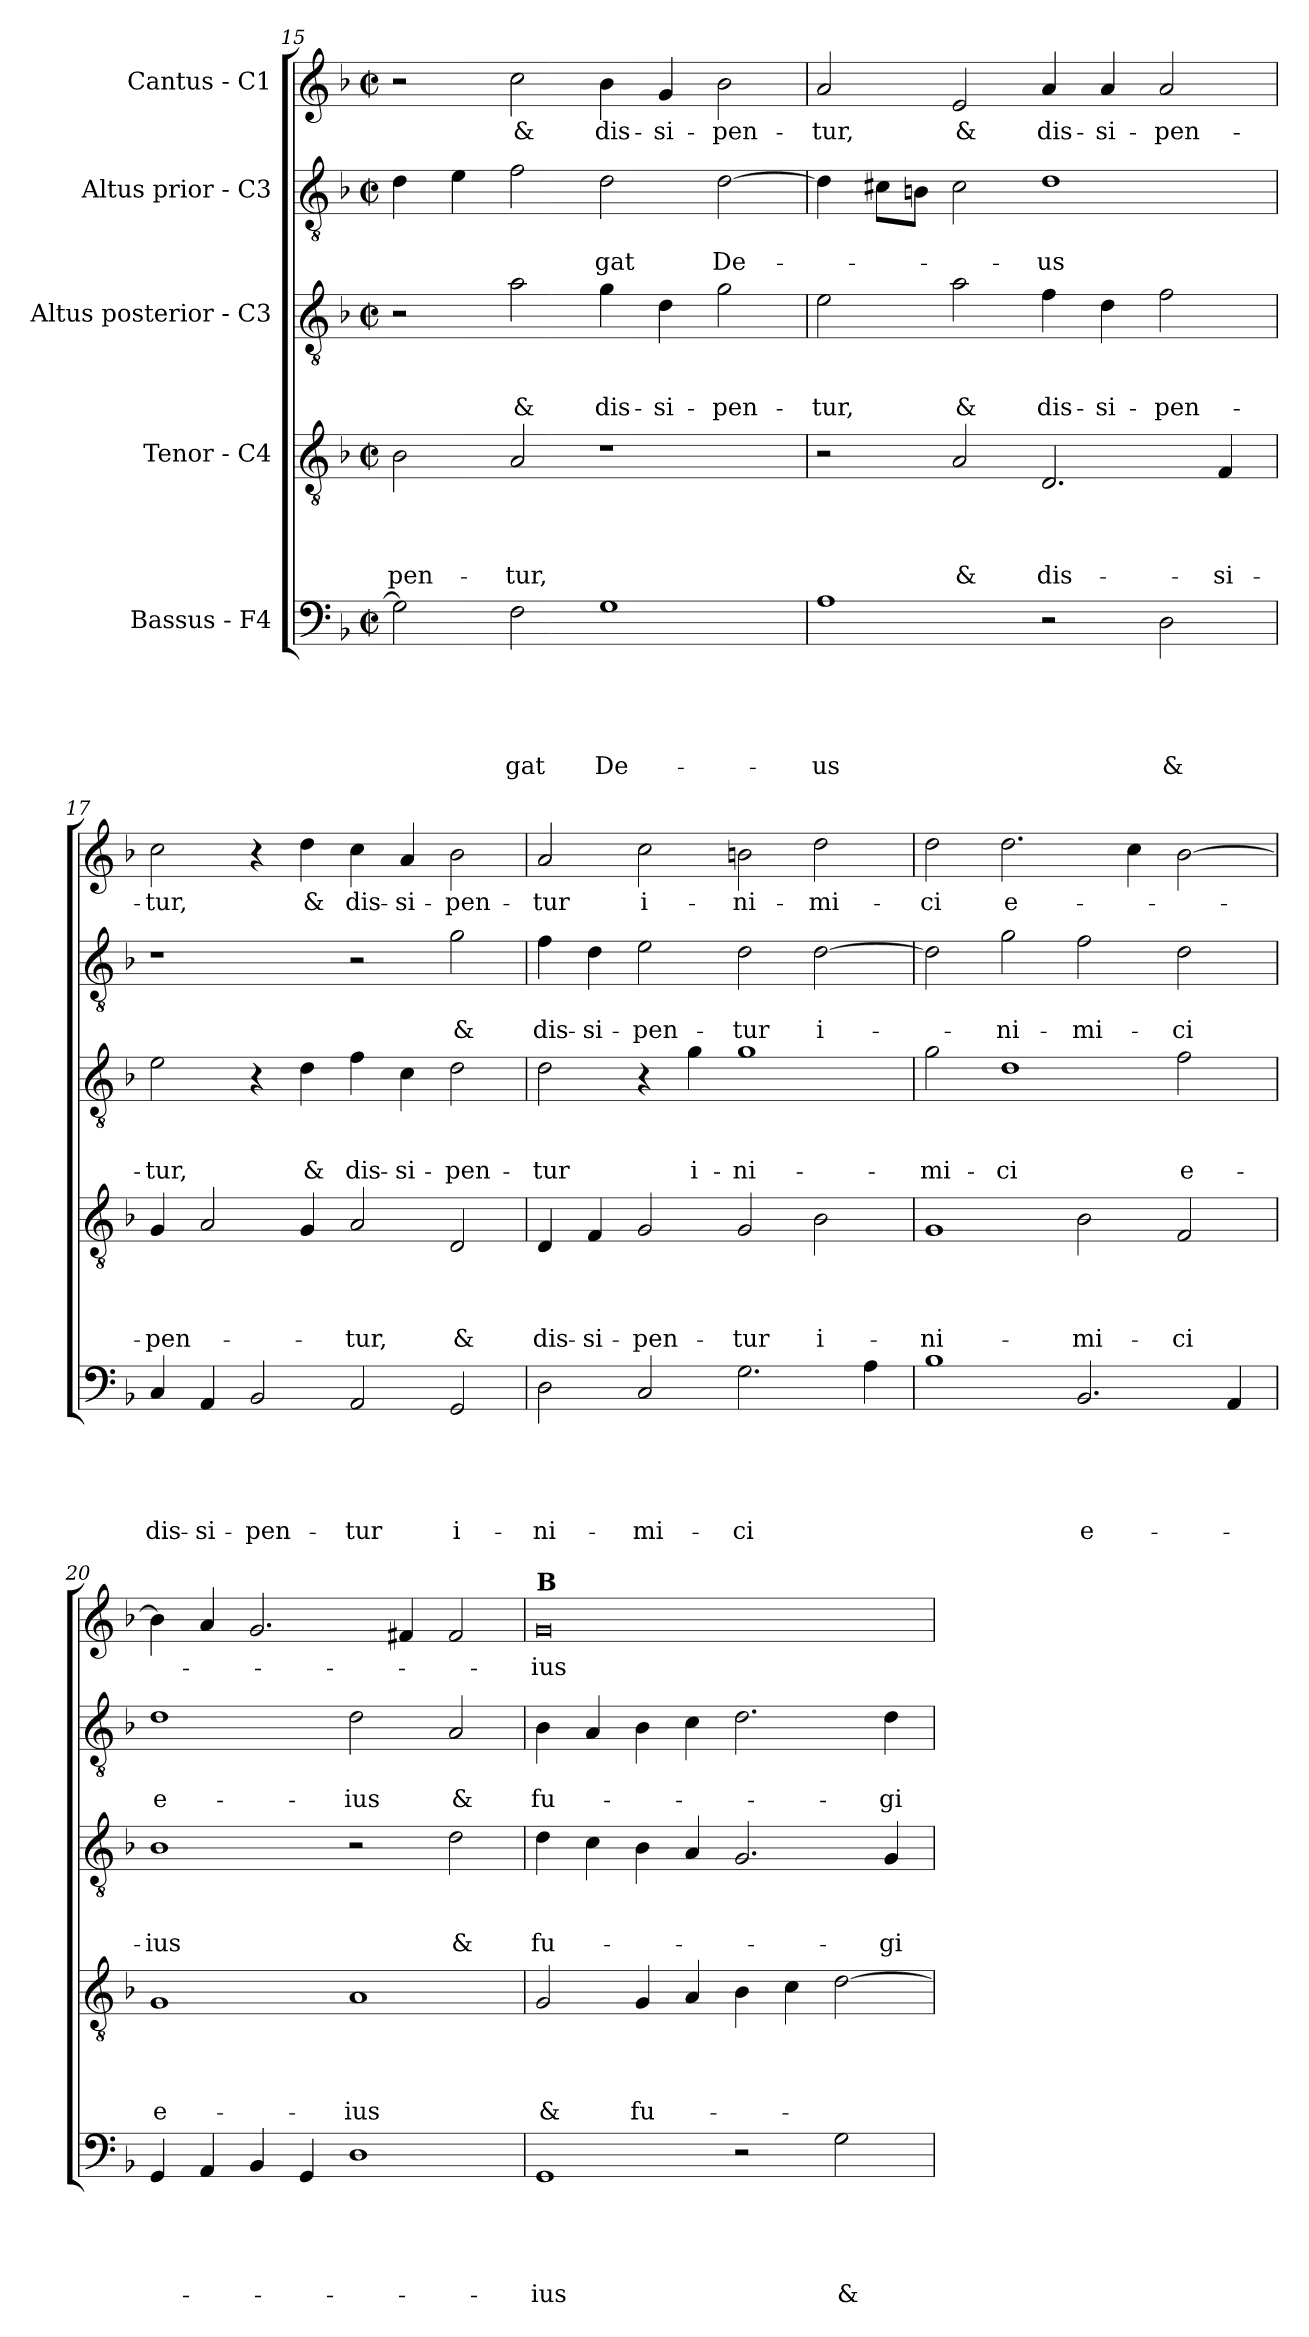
**kern	**text	**text	**text	**text	**text	**kern	**text	**text	**text	**text	**kern	**text	**text	**text	**kern	**text	**text	**kern	**text
*part5	*part5	*part5	*part5	*part5	*part5	*part4	*part4	*part4	*part4	*part4	*part3	*part3	*part3	*part3	*part2	*part2	*part2	*part1	*part1
*staff5	*staff5	*staff5	*staff5	*staff5	*staff5	*staff4	*staff4	*staff4	*staff4	*staff4	*staff3	*staff3	*staff3	*staff3	*staff2	*staff2	*staff2	*staff1	*staff1
*I"Bassus - F4	*	*	*	*	*	*I"Tenor - C4	*	*	*	*	*I"Altus posterior - C3	*	*	*	*I"Altus prior - C3	*	*	*I"Cantus - C1	*
*clefF4	*	*	*	*	*	*clefGv2	*	*	*	*	*clefGv2	*	*	*	*clefGv2	*	*	*clefG2	*
*k[b-]	*	*	*	*	*	*k[b-]	*	*	*	*	*k[b-]	*	*	*	*k[b-]	*	*	*k[b-]	*
*F:	*	*	*	*	*	*F:	*	*	*	*	*F:	*	*	*	*F:	*	*	*F:	*
*M2/2	*	*	*	*	*	*M2/2	*	*	*	*	*M2/2	*	*	*	*M2/2	*	*	*M2/2	*
*met(c|)	*	*	*	*	*	*met(c|)	*	*	*	*	*met(c|)	*	*	*	*met(c|)	*	*	*met(c|)	*
=15	=15	=15	=15	=15	=15	=15	=15	=15	=15	=15	=15	=15	=15	=15	=15	=15	=15	=15	=15
2G\]	.	.	.	.	.	2B-\	.	.	.	-pen-	2r	.	.	.	4d\	.	.	2r	.
.	.	.	.	.	.	.	.	.	.	.	.	.	.	.	4e\	.	.	.	.
2F\	.	.	.	.	-gat	2A/	.	.	.	-tur,	2a\	.	.	&	2f\	.	.	2cc\	&
1G	.	.	.	.	De-	1r	.	.	.	.	4g\	.	.	dis-	2d\	.	-gat	4b-\	dis-
.	.	.	.	.	.	.	.	.	.	.	4d\	.	.	-si-	.	.	.	4g/	-si-
.	.	.	.	.	.	.	.	.	.	.	2g\	.	.	-pen-	[2d\	.	De-	2b-\	-pen-
!!LO:PB:g=z
=16	=16	=16	=16	=16	=16	=16	=16	=16	=16	=16	=16	=16	=16	=16	=16	=16	=16	=16	=16
1A	.	.	.	.	-us	2r	.	.	.	.	2e\	.	.	-tur,	4d\]	.	.	2a/	-tur,
.	.	.	.	.	.	.	.	.	.	.	.	.	.	.	8c#X\L	.	.	.	.
.	.	.	.	.	.	.	.	.	.	.	.	.	.	.	8Bn\J	.	.	.	.
.	.	.	.	.	.	2A/	.	.	.	&	2a\	.	.	&	2c#\	.	.	2e/	&
2r	.	.	.	.	.	2.D/	.	.	.	dis-	4f\	.	.	dis-	1d	.	-us	4a/	dis-
.	.	.	.	.	.	.	.	.	.	.	4d\	.	.	-si-	.	.	.	4a/	-si-
2D\	.	.	.	.	&	.	.	.	.	.	2f\	.	.	-pen-	.	.	.	2a/	-pen-
.	.	.	.	.	.	4F/	.	.	.	-si-	.	.	.	.	.	.	.	.	.
=17	=17	=17	=17	=17	=17	=17	=17	=17	=17	=17	=17	=17	=17	=17	=17	=17	=17	=17	=17
4C/	.	.	.	.	dis-	4G/	.	.	.	-pen-	2e\	.	.	-tur,	1r	.	.	2cc\	-tur,
4AA/	.	.	.	.	-si-	2A/	.	.	.	.	.	.	.	.	.	.	.	.	.
2BB-/	.	.	.	.	-pen-	.	.	.	.	.	4r	.	.	.	.	.	.	4r	.
.	.	.	.	.	.	4G/	.	.	.	.	4d\	.	.	&	.	.	.	4dd\	&
2AA/	.	.	.	.	-tur	2A/	.	.	.	-tur,	4f\	.	.	dis-	2r	.	.	4cc\	dis-
.	.	.	.	.	.	.	.	.	.	.	4c\	.	.	-si-	.	.	.	4a/	-si-
2GG/	.	.	.	.	i-	2D/	.	.	.	&	2d\	.	.	-pen-	2g\	.	&	2b-\	-pen-
=18	=18	=18	=18	=18	=18	=18	=18	=18	=18	=18	=18	=18	=18	=18	=18	=18	=18	=18	=18
2D\	.	.	.	.	-ni-	4D/	.	.	.	dis-	2d\	.	.	-tur	4f\	.	dis-	2a/	-tur
.	.	.	.	.	.	4F/	.	.	.	-si-	.	.	.	.	4d\	.	-si-	.	.
2C/	.	.	.	.	-mi-	2G/	.	.	.	-pen-	4r	.	.	.	2e\	.	-pen-	2cc\	i-
.	.	.	.	.	.	.	.	.	.	.	4g\	.	.	i-	.	.	.	.	.
2.G\	.	.	.	.	-ci	2G/	.	.	.	-tur	1g	.	.	-ni-	2d\	.	-tur	2bn\	-ni-
.	.	.	.	.	.	2B-\	.	.	.	i-	.	.	.	.	[2d\	.	i-	2dd\	-mi-
4A\	.	.	.	.	.	.	.	.	.	.	.	.	.	.	.	.	.	.	.
=19	=19	=19	=19	=19	=19	=19	=19	=19	=19	=19	=19	=19	=19	=19	=19	=19	=19	=19	=19
1B-	.	.	.	.	.	1G	.	.	.	-ni-	2g\	.	.	-mi-	2d\]	.	.	2dd\	-ci
.	.	.	.	.	.	.	.	.	.	.	1d	.	.	-ci	2g\	.	-ni-	2.dd\	e-
2.BB-/	.	.	.	.	e-	2B-\	.	.	.	-mi-	.	.	.	.	2f\	.	-mi-	.	.
.	.	.	.	.	.	.	.	.	.	.	.	.	.	.	.	.	.	4cc\	.
.	.	.	.	.	.	2F/	.	.	.	-ci	2f\	.	.	e-	2d\	.	-ci	[2b-\	.
4AA/	.	.	.	.	.	.	.	.	.	.	.	.	.	.	.	.	.	.	.
=20	=20	=20	=20	=20	=20	=20	=20	=20	=20	=20	=20	=20	=20	=20	=20	=20	=20	=20	=20
4GG/	.	.	.	.	.	1G	.	.	.	e-	1B-	.	.	-ius	1d	.	e-	4b-\]	.
4AA/	.	.	.	.	.	.	.	.	.	.	.	.	.	.	.	.	.	4a/	.
4BB-/	.	.	.	.	.	.	.	.	.	.	.	.	.	.	.	.	.	2.g/	.
4GG/	.	.	.	.	.	.	.	.	.	.	.	.	.	.	.	.	.	.	.
1D	.	.	.	.	.	1A	.	.	.	-ius	2r	.	.	.	2d\	.	-ius	.	.
.	.	.	.	.	.	.	.	.	.	.	.	.	.	.	.	.	.	4f#X/	.
.	.	.	.	.	.	.	.	.	.	.	2d\	.	.	&	2A/	.	&	2f#/	.
!!LO:LB:g=z
=21	=21	=21	=21	=21	=21	=21	=21	=21	=21	=21	=21	=21	=21	=21	=21	=21	=21	=21	=21
!	!	!	!	!	!	!	!	!	!	!	!	!	!	!	!	!	!	!LO:TX:a:B:t=B	!
1GG	.	.	.	.	-ius	2G/	.	.	.	&	4d\	.	.	fu-	4B-\	.	fu-	0g	-ius
.	.	.	.	.	.	.	.	.	.	.	4c\	.	.	.	4A/	.	.	.	.
.	.	.	.	.	.	4G/	.	.	.	fu-	4B-\	.	.	.	4B-\	.	.	.	.
.	.	.	.	.	.	4A/	.	.	.	.	4A/	.	.	.	4c\	.	.	.	.
2r	.	.	.	.	.	4B-\	.	.	.	.	2.G/	.	.	.	2.d\	.	.	.	.
.	.	.	.	.	.	4c\	.	.	.	.	.	.	.	.	.	.	.	.	.
2G\	.	.	.	.	&	[2d\	.	.	.	.	.	.	.	.	.	.	.	.	.
.	.	.	.	.	.	.	.	.	.	.	4G/	.	.	-gi-	4d\	.	-gi-	.	.
=	=	=	=	=	=	=	=	=	=	=	=	=	=	=	=	=	=	=	=
*-	*-	*-	*-	*-	*-	*-	*-	*-	*-	*-	*-	*-	*-	*-	*-	*-	*-	*-	*-
